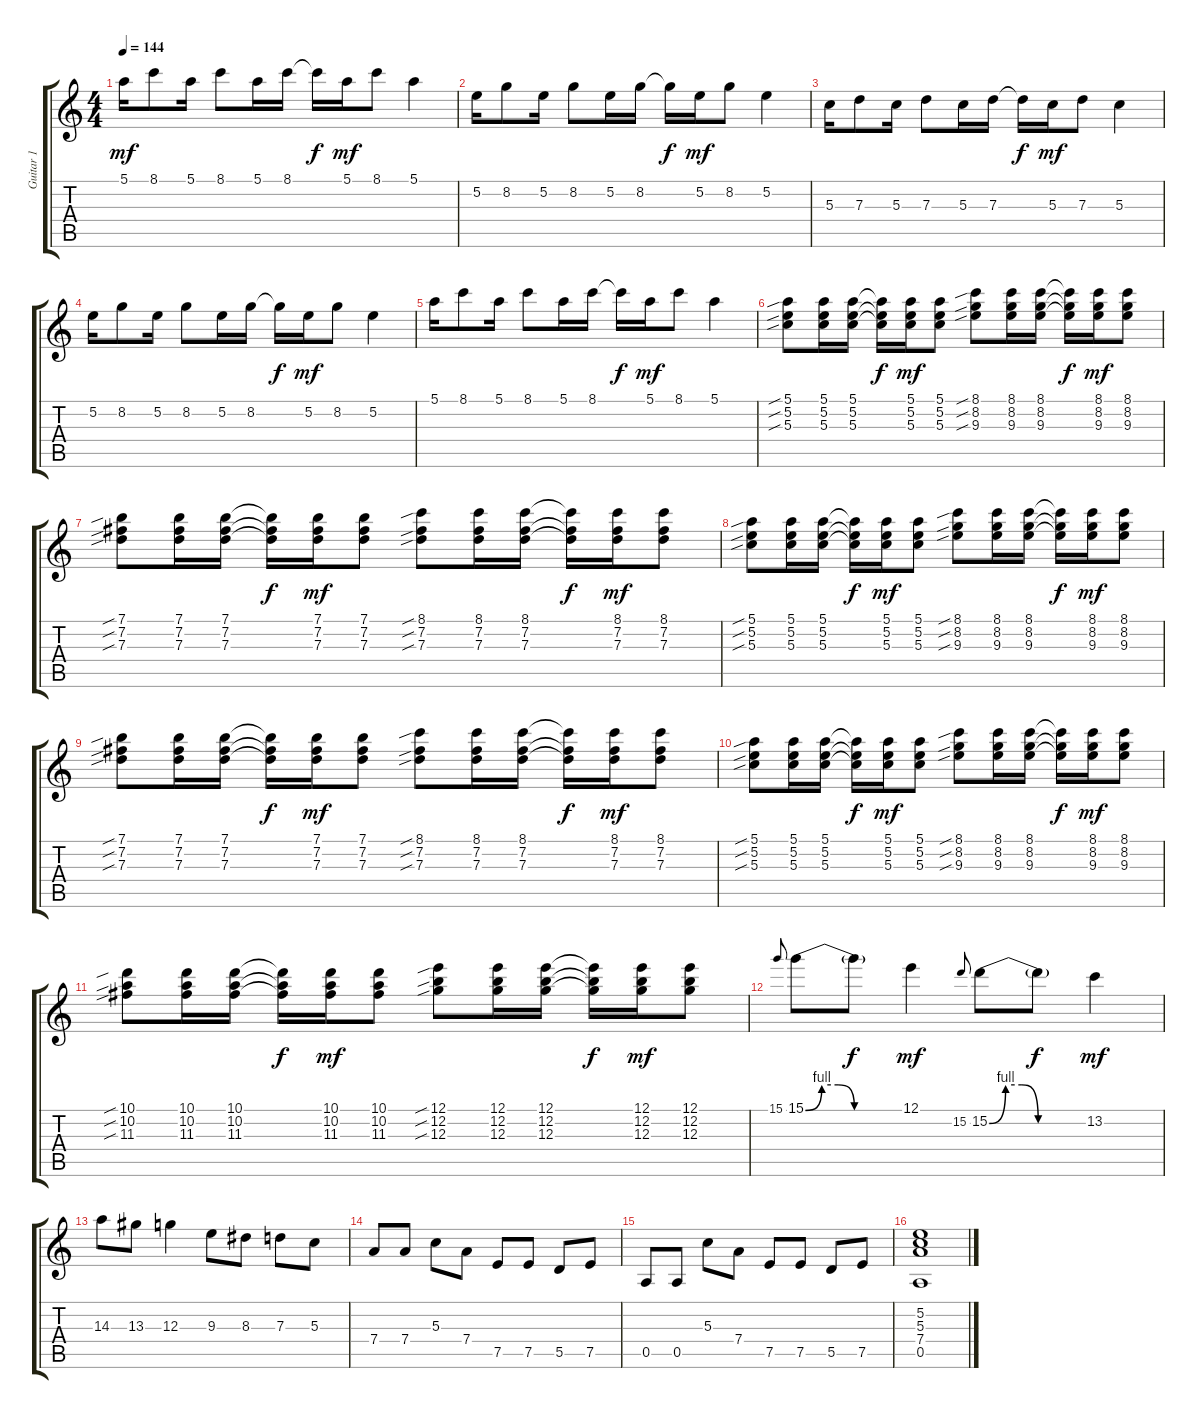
\track ("Guitar 1" "Guitar 1") {instrument electricguitarclean}
\staff {score tabs}
\tuning (E4 B3 G3 D3 A2 E2) {hide}
\ts (4 4)
\tempo 144
\clef g2
\ks c
5.1.16{dy mf} 8.1.8 5.1.16 8.1.8 5.1.16 8.1.16 8.1{t}.16{dy f} 5.1.16{dy mf} 8.1.8 5.1.4 |
5.2.16 8.2.8 5.2.16 8.2.8 5.2.16 8.2.16 8.2{t}.16{dy f} 5.2.16{dy mf} 8.2.8 5.2.4 |
5.3.16 7.3.8 5.3.16 7.3.8 5.3.16 7.3.16 7.3{t}.16{dy f} 5.3.16{dy mf} 7.3.8 5.3.4 |
5.2.16 8.2.8 5.2.16 8.2.8 5.2.16 8.2.16 8.2{t}.16{dy f} 5.2.16{dy mf} 8.2.8 5.2.4 |
5.1.16 8.1.8 5.1.16 8.1.8 5.1.16 8.1.16 8.1{t}.16{dy f} 5.1.16{dy mf} 8.1.8 5.1.4 |
(5.1{sib} 5.2{sib} 5.3{sib}).8 (5.1 5.2 5.3).16 (5.1 5.2 5.3).16 (5.1{t} 5.2{t} 5.3{t}).16{dy f} (5.1 5.2 5.3).16{dy mf} (5.1 5.2 5.3).8 (8.1{sib} 8.2{sib} 9.3{sib}).8 (8.1 8.2 9.3).16 (8.1 8.2 9.3).16 (8.1{t} 8.2{t} 9.3{t}).16{dy f} (8.1 8.2 9.3).16{dy mf} (8.1 8.2 9.3).8 |
(7.1{sib} 7.2{sib} 7.3{sib}).8 (7.1 7.2 7.3).16 (7.1 7.2 7.3).16 (7.1{t} 7.2{t} 7.3{t}).16{dy f} (7.1 7.2 7.3).16{dy mf} (7.1 7.2 7.3).8 (8.1{sib} 7.2{sib} 7.3{sib}).8 (8.1 7.2 7.3).16 (8.1 7.2 7.3).16 (8.1{t} 7.2{t} 7.3{t}).16{dy f} (8.1 7.2 7.3).16{dy mf} (8.1 7.2 7.3).8 |
(5.1{sib} 5.2{sib} 5.3{sib}).8 (5.1 5.2 5.3).16 (5.1 5.2 5.3).16 (5.1{t} 5.2{t} 5.3{t}).16{dy f} (5.1 5.2 5.3).16{dy mf} (5.1 5.2 5.3).8 (8.1{sib} 8.2{sib} 9.3{sib}).8 (8.1 8.2 9.3).16 (8.1 8.2 9.3).16 (8.1{t} 8.2{t} 9.3{t}).16{dy f} (8.1 8.2 9.3).16{dy mf} (8.1 8.2 9.3).8 |
(7.1{sib} 7.2{sib} 7.3{sib}).8 (7.1 7.2 7.3).16 (7.1 7.2 7.3).16 (7.1{t} 7.2{t} 7.3{t}).16{dy f} (7.1 7.2 7.3).16{dy mf} (7.1 7.2 7.3).8 (8.1{sib} 7.2{sib} 7.3{sib}).8 (8.1 7.2 7.3).16 (8.1 7.2 7.3).16 (8.1{t} 7.2{t} 7.3{t}).16{dy f} (8.1 7.2 7.3).16{dy mf} (8.1 7.2 7.3).8 |
(5.1{sib} 5.2{sib} 5.3{sib}).8 (5.1 5.2 5.3).16 (5.1 5.2 5.3).16 (5.1{t} 5.2{t} 5.3{t}).16{dy f} (5.1 5.2 5.3).16{dy mf} (5.1 5.2 5.3).8 (8.1{sib} 8.2{sib} 9.3{sib}).8 (8.1 8.2 9.3).16 (8.1 8.2 9.3).16 (8.1{t} 8.2{t} 9.3{t}).16{dy f} (8.1 8.2 9.3).16{dy mf} (8.1 8.2 9.3).8 |
(10.1{sib} 10.2{sib} 11.3{sib}).8 (10.1 10.2 11.3).16 (10.1 10.2 11.3).16 (10.1{t} 10.2{t} 11.3{t}).16{dy f} (10.1 10.2 11.3).16{dy mf} (10.1 10.2 11.3).8 (12.1{sib} 12.2{sib} 12.3{sib}).8 (12.1 12.2 12.3).16 (12.1 12.2 12.3).16 (12.1{t} 12.2{t} 12.3{t}).16{dy f} (12.1 12.2 12.3).16{dy mf} (12.1 12.2 12.3).8 |
15.1.8{gr onbeat} 15.1{be (custom 0 0 10 4 20 4 30 0 60 0)}.8 15.1{t}.8{dy f} 12.1.4{dy mf} 15.2.8{gr onbeat} 15.2{be (custom 0 0 10 4 20 4 30 0 60 0)}.8 15.2{t}.8{dy f} 13.2.4{dy mf} |
14.3.8 13.3.8 12.3.4 9.3.8 8.3.8 7.3.8 5.3.8 |
7.4.8 7.4.8 5.3.8 7.4.8 7.5.8 7.5.8 5.5.8 7.5.8 |
0.5.8 0.5.8 5.3.8 7.4.8 7.5.8 7.5.8 5.5.8 7.5.8 |
(5.2 5.3 7.4 0.5).1
